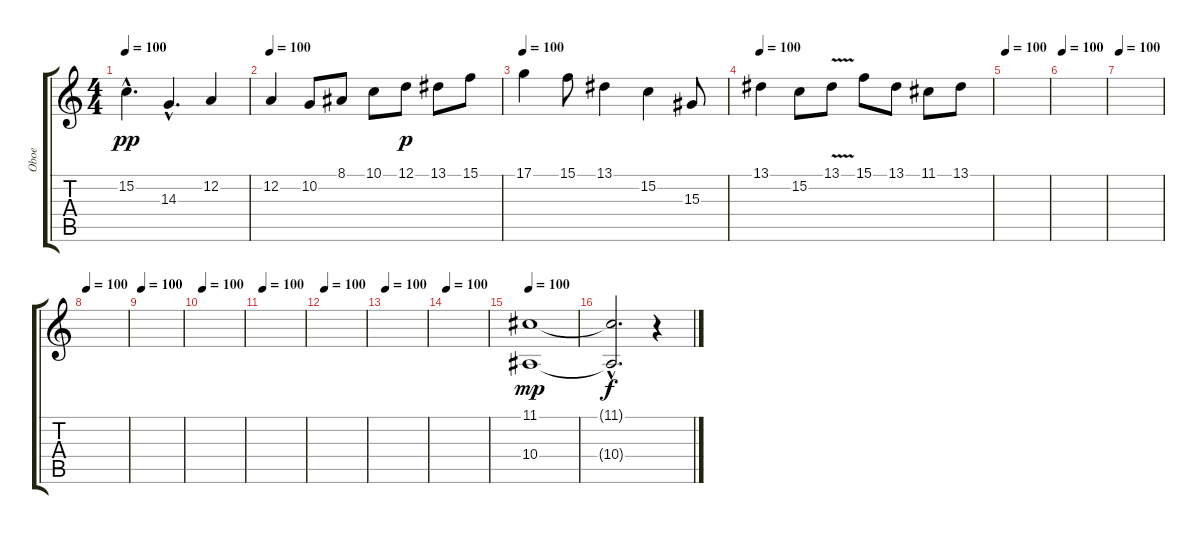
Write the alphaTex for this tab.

\track ("Oboe" "Oboe") {instrument oboe}
\staff {score tabs}
\tuning (D4 A3 F3 C3 G2 D2) {hide}
\ts (4 4)
\tempo 100
\clef g2
\ks c
15.2{hac}.4{d dy pp} 14.3{hac}.4{d} 12.2.4 |
\tempo 100
12.2.4 10.2.8 8.1.8 10.1.8 12.1.8{dy p} 13.1.8 15.1.8 |
\tempo 100
17.1.4 15.1.8 13.1.4 15.2.4 15.3.8 |
\tempo 100
13.1.4 15.2.8 13.1{v}.8 15.1.8 13.1.8 11.1.8 13.1.8 |
\tempo 100
|
\tempo 100
|
\tempo 100
|
\tempo 100
|
\tempo 100
|
\tempo 100
|
\tempo 100
|
\tempo 100
|
\tempo 100
|
\tempo 100
|
\tempo 100
(11.1 10.4).1{dy mp volume 0 balance 10 instrument choiraahs} |
(11.1{hac t} 10.4{hac t}).2{d dy f} r.4{volume 13}
